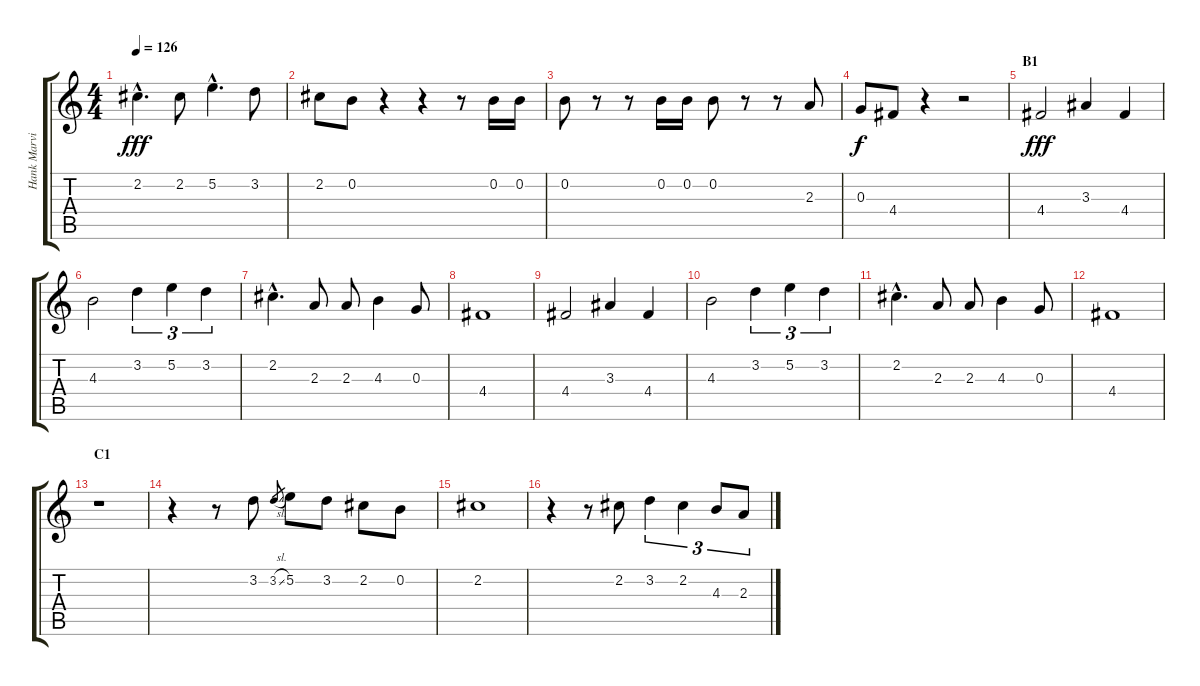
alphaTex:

\track ("Hank Marvin" "Hank Marvi") {instrument acousticguitarsteel}
\staff {score tabs}
\tuning (E4 B3 G3 D3 A2 E2) {hide}
\ts (4 4)
\tempo 126
\clef g2
\ks c
2.2{hac}.4{d dy fff} 2.2.8 5.2{hac}.4{d} 3.2.8 |
2.2.8 0.2.8 r.4 r.4 r.8 0.2.16 0.2.16 |
0.2.8 r.8 r.8 0.2.16 0.2.16 0.2.8 r.8 r.8 2.3.8 |
0.3.8{dy f} 4.4.8 r.4 r.2 |
\section ("" "B1")
4.4.2{dy fff} 3.3.4 4.4.4 |
4.3.2 3.2.4{tu (3 2)} 5.2.4{tu (3 2)} 3.2.4{tu (3 2)} |
2.2{hac}.4{d} 2.3.8 2.3.8 4.3.4 0.3.8 |
4.4.1 |
4.4.2 3.3.4 4.4.4 |
4.3.2 3.2.4{tu (3 2)} 5.2.4{tu (3 2)} 3.2.4{tu (3 2)} |
2.2{hac}.4{d} 2.3.8 2.3.8 4.3.4 0.3.8 |
4.4.1 |
\section ("" "C1")
r.1 |
r.4 r.8 3.2.8 3.2{sl}.8{gr} 5.2.8 3.2.8 2.2.8 0.2.8 |
2.2.1 |
r.4 r.8 2.2.8 3.2.4{tu (3 2)} 2.2.4{tu (3 2)} 4.3.8{tu (3 2)} 2.3.8{tu (3 2)}
